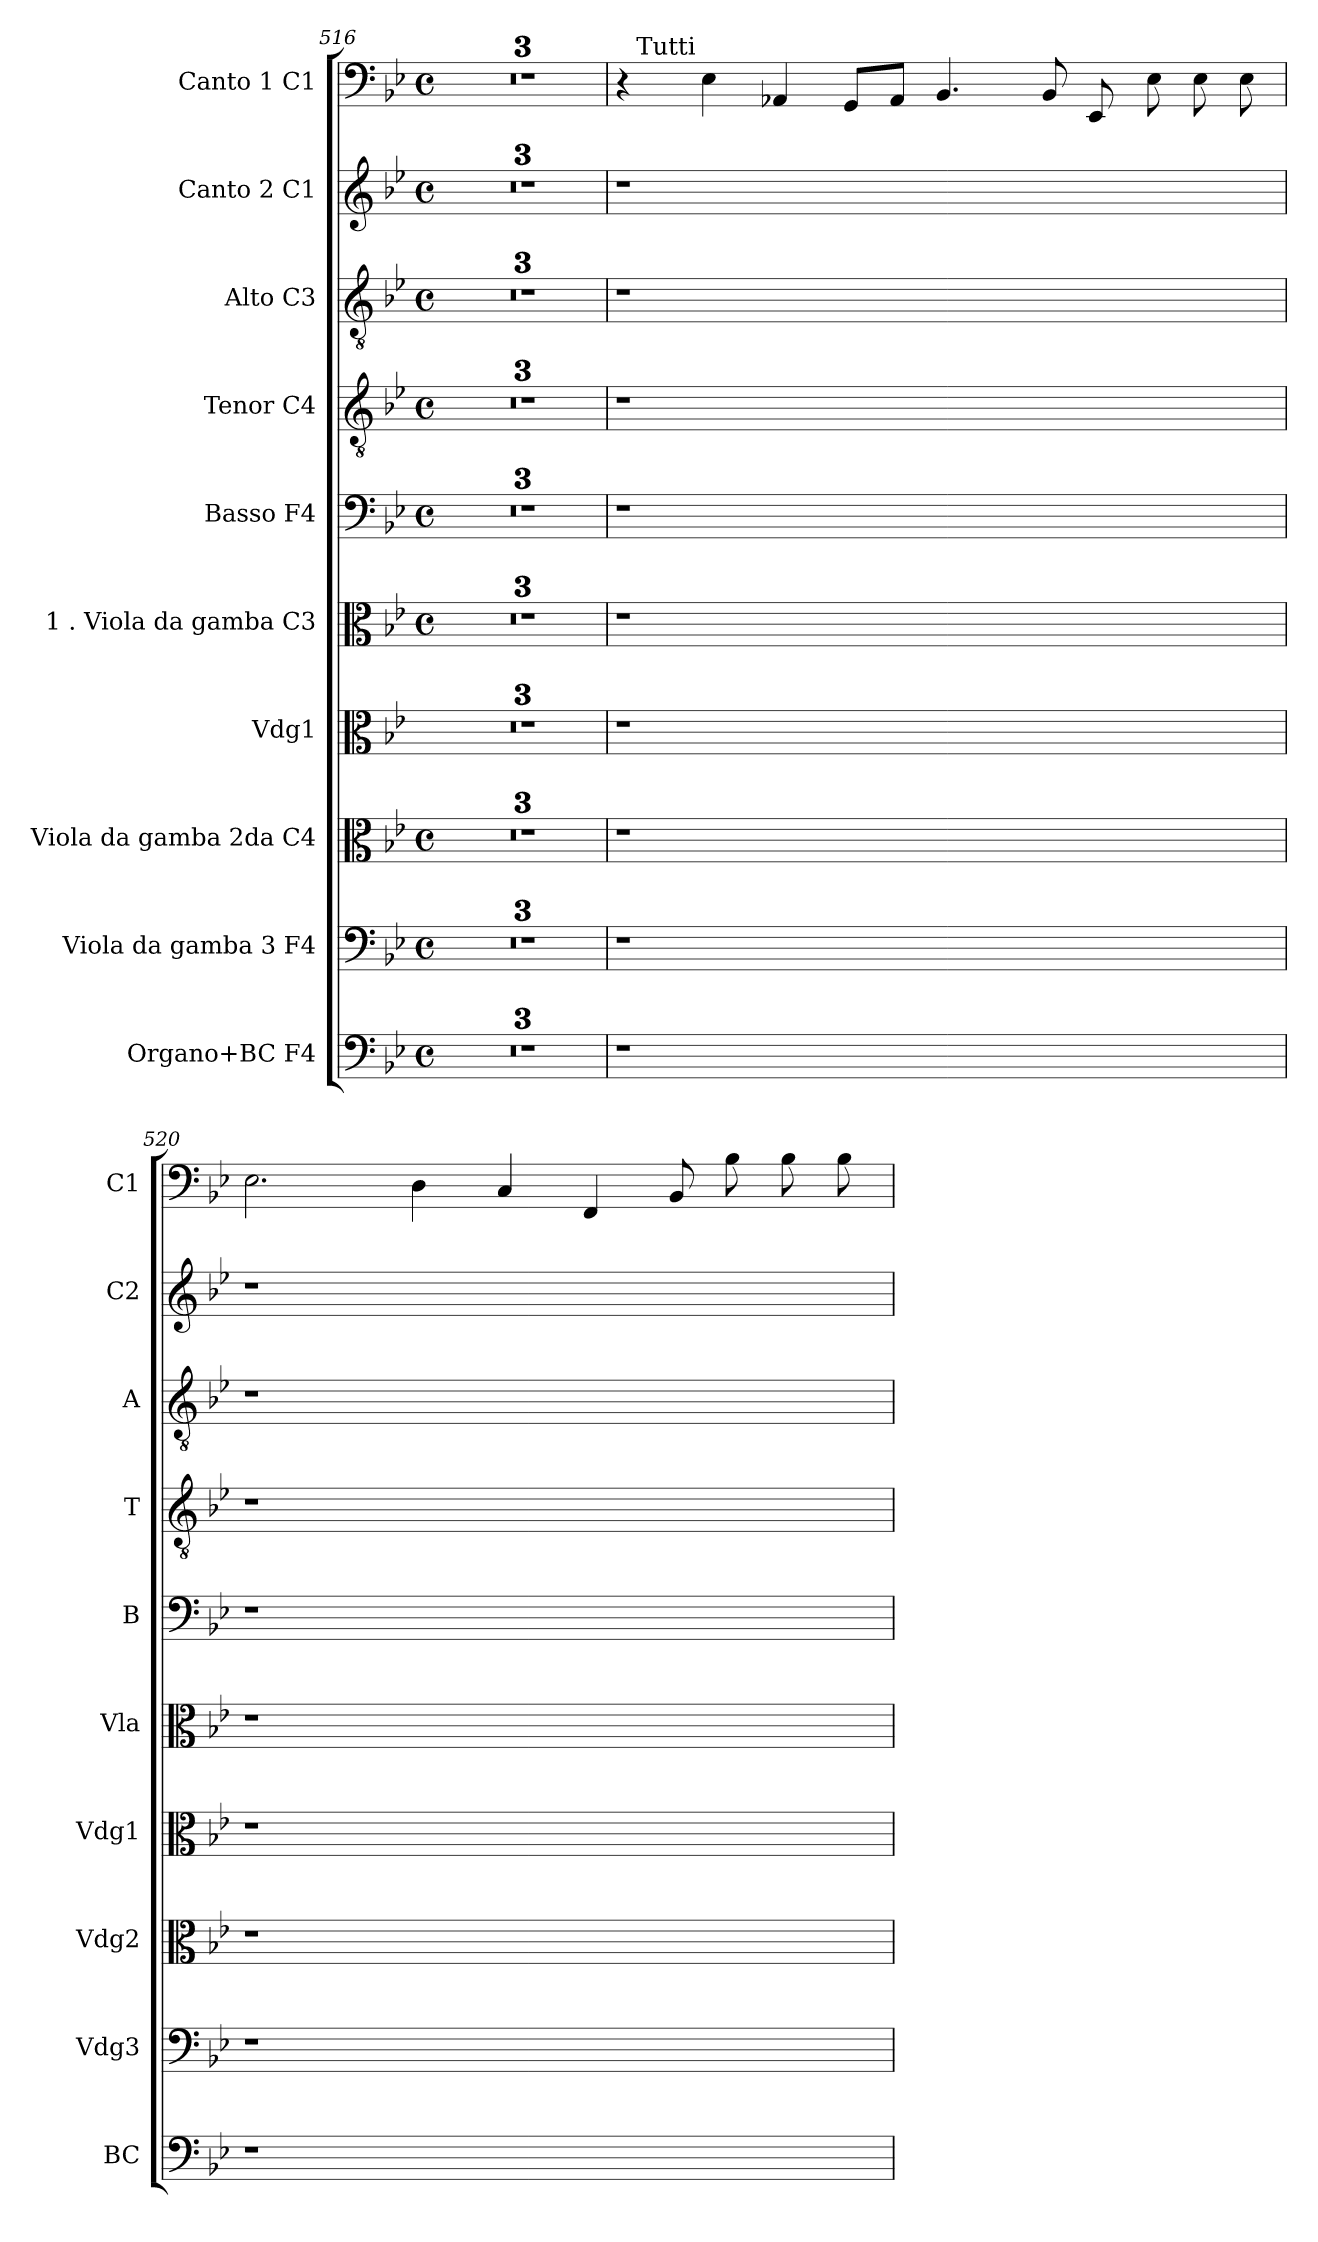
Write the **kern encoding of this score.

**kern	**kern	**kern	**kern	**kern	**kern	**kern	**kern	**kern	**kern
*part10	*part9	*part8	*part7	*part6	*part5	*part4	*part3	*part2	*part1
*staff10	*staff9	*staff8	*staff7	*staff6	*staff5	*staff4	*staff3	*staff2	*staff1
*I"Organo+BC F4	*I"Viola da gamba 3 F4	*I"Viola da gamba 2da C4	*I"Vdg1	*I"1 . Viola da gamba C3	*I"Basso F4	*I"Tenor C4	*I"Alto C3	*I"Canto 2 C1	*I"Canto 1 C1
*I'BC	*I'Vdg3	*I'Vdg2	*I'Vdg1	*I'Vla	*I'B	*I'T	*I'A	*I'C2	*I'C1
*clefF4	*clefF4	*clefC3	*clefC3	*clefC3	*clefF4	*clefGv2	*clefGv2	*clefG2	*clefF4
*k[b-e-]	*k[b-e-]	*k[b-e-]	*k[b-e-]	*k[b-e-]	*k[b-e-]	*k[b-e-]	*k[b-e-]	*k[b-e-]	*k[b-e-]
*B-:	*B-:	*B-:	*B-:	*B-:	*B-:	*B-:	*B-:	*B-:	*B-:
*M4/4	*M4/4	*M4/4	*	*M4/4	*M4/4	*M4/4	*M4/4	*M4/4	*M4/4
*met(c)	*met(c)	*met(c)	*	*met(c)	*met(c)	*met(c)	*met(c)	*met(c)	*met(c)
=516	=516	=516	=516	=516	=516	=516	=516	=516	=516
1r	1r	1r	1r	1r	1r	1r	1r	1r	1r
=517	=517	=517	=517	=517	=517	=517	=517	=517	=517
1r	1r	1r	1r	1r	1r	1r	1r	1r	1r
=518	=518	=518	=518	=518	=518	=518	=518	=518	=518
1r	1r	1r	1r	1r	1r	1r	1r	1r	1r
!!LO:LB:g=z
=519	=519	=519	=519	=519	=519	=519	=519	=519	=519
*	*	*	*	*	*	*	*	*	*^
1r	1r	1r	1r	1r	1r	1r	1r	1r	4r	32ryy
!	!	!	!	!	!	!	!	!	!	!LO:TX:a:t=Tutti
.	.	.	.	.	.	.	.	.	.	1ryy
.	.	.	.	.	.	.	.	.	4E-\	.
.	.	.	.	.	.	.	.	.	4AA-X/	.
.	.	.	.	.	.	.	.	.	8GG/L	.
.	.	.	.	.	.	.	.	.	8AA-/J	.
1ryy	1ryy	1ryy	1ryy	1ryy	1ryy	1ryy	1ryy	1ryy	4.BB-/	.
.	.	.	.	.	.	.	.	.	.	2ryy
.	.	.	.	.	.	.	.	.	8BB-/	.
.	.	.	.	.	.	.	.	.	8EE-/	.
.	.	.	.	.	.	.	.	.	.	4...ryy
.	.	.	.	.	.	.	.	.	8E-\	.
.	.	.	.	.	.	.	.	.	8E-\	.
.	.	.	.	.	.	.	.	.	8E-\	.
*	*	*	*	*	*	*	*	*	*v	*v
=520	=520	=520	=520	=520	=520	=520	=520	=520	=520
1r	1r	1r	1r	1r	1r	1r	1r	1r	2.E-\
.	.	.	.	.	.	.	.	.	4D\
1ryy	1ryy	1ryy	1ryy	1ryy	1ryy	1ryy	1ryy	1ryy	4C/
.	.	.	.	.	.	.	.	.	4FF/
.	.	.	.	.	.	.	.	.	8BB-/
.	.	.	.	.	.	.	.	.	8B-\
.	.	.	.	.	.	.	.	.	8B-\
.	.	.	.	.	.	.	.	.	8B-\
=	=	=	=	=	=	=	=	=	=
*-	*-	*-	*-	*-	*-	*-	*-	*-	*-
